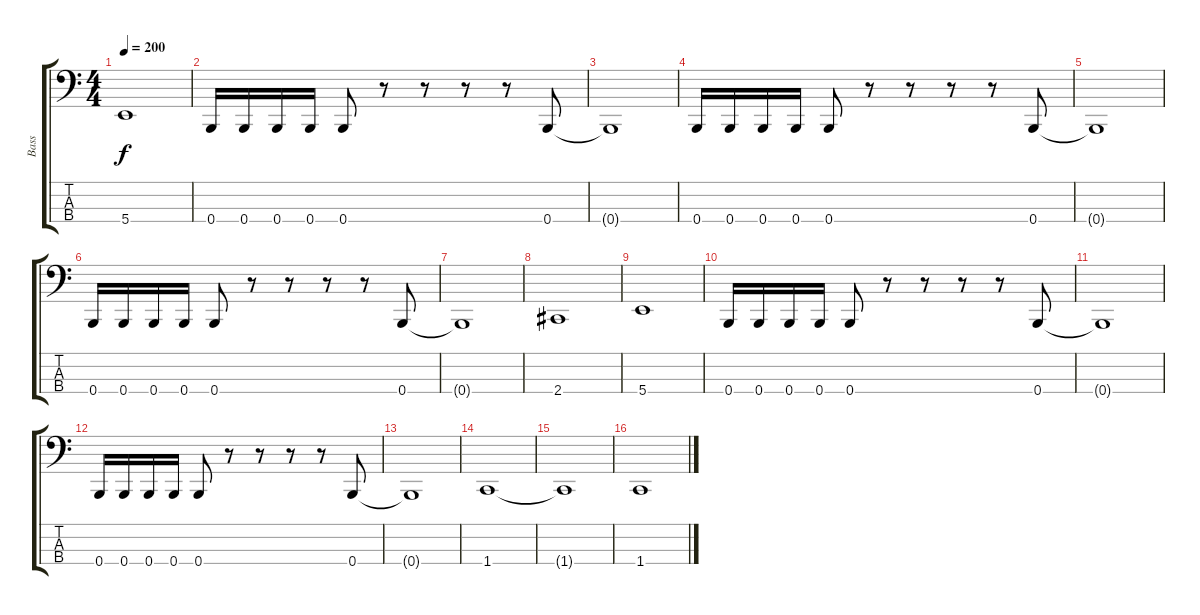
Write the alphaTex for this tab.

\track ("Bass" "Bass") {instrument electricbassfinger}
\staff {score tabs}
\tuning (E2 B1 Gb1 B0) {hide}
\ts (4 4)
\tempo 200
\clef f4
\ks c
5.4.1{dy f} |
0.4.16 0.4.16 0.4.16 0.4.16 0.4.8 r.8 r.8 r.8 r.8 0.4.8 |
0.4{t}.1 |
0.4.16 0.4.16 0.4.16 0.4.16 0.4.8 r.8 r.8 r.8 r.8 0.4.8 |
0.4{t}.1 |
0.4.16 0.4.16 0.4.16 0.4.16 0.4.8 r.8 r.8 r.8 r.8 0.4.8 |
0.4{t}.1 |
2.4.1 |
5.4.1 |
0.4.16 0.4.16 0.4.16 0.4.16 0.4.8 r.8 r.8 r.8 r.8 0.4.8 |
0.4{t}.1 |
0.4.16 0.4.16 0.4.16 0.4.16 0.4.8 r.8 r.8 r.8 r.8 0.4.8 |
0.4{t}.1 |
1.4.1 |
1.4{t}.1 |
1.4.1
